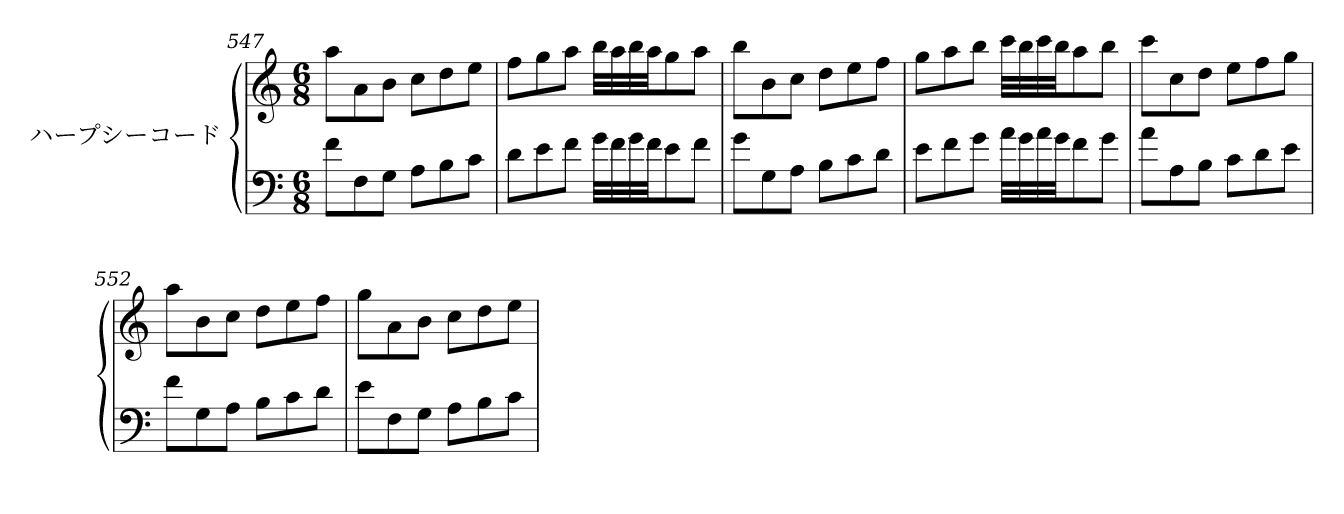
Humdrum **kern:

**kern	**kern
*part1	*part1
*staff2	*staff1
*I"ハープシーコード	*
*clefF4	*clefG2
*k[]	*k[]
*M6/8	*M6/8
=547	=547
8f\L	8aa\L
8F\	8a\
8G\J	8b\J
8A\L	8cc\L
8B\	8dd\
8c\J	8ee\J
=548	=548
8d\L	8ff\L
8e\	8gg\
8f\J	8aa\J
32g\LLL	32bb\LLL
32f\	32aa\
32g\	32bb\
32f\JJ	32aa\JJ
8e\	8gg\
8f\J	8aa\J
=549	=549
8g\L	8bb\L
8G\	8b\
8A\J	8cc\J
8B\L	8dd\L
8c\	8ee\
8d\J	8ff\J
!!LO:LB:g=z
=550	=550
8e\L	8gg\L
8f\	8aa\
8g\J	8bb\J
32a\LLL	32ccc\LLL
32g\	32bb\
32a\	32ccc\
32g\JJ	32bb\JJ
8f\	8aa\
8g\J	8bb\J
=551	=551
8a\L	8ccc\L
8A\	8cc\
8B\J	8dd\J
8c\L	8ee\L
8d\	8ff\
8e\J	8gg\J
=552	=552
8f\L	8aa\L
8G\	8b\
8A\J	8cc\J
8B\L	8dd\L
8c\	8ee\
8d\J	8ff\J
=553	=553
8e\L	8gg\L
8F\	8a\
8G\J	8b\J
8A\L	8cc\L
8B\	8dd\
8c\J	8ee\J
=	=
*-	*-
